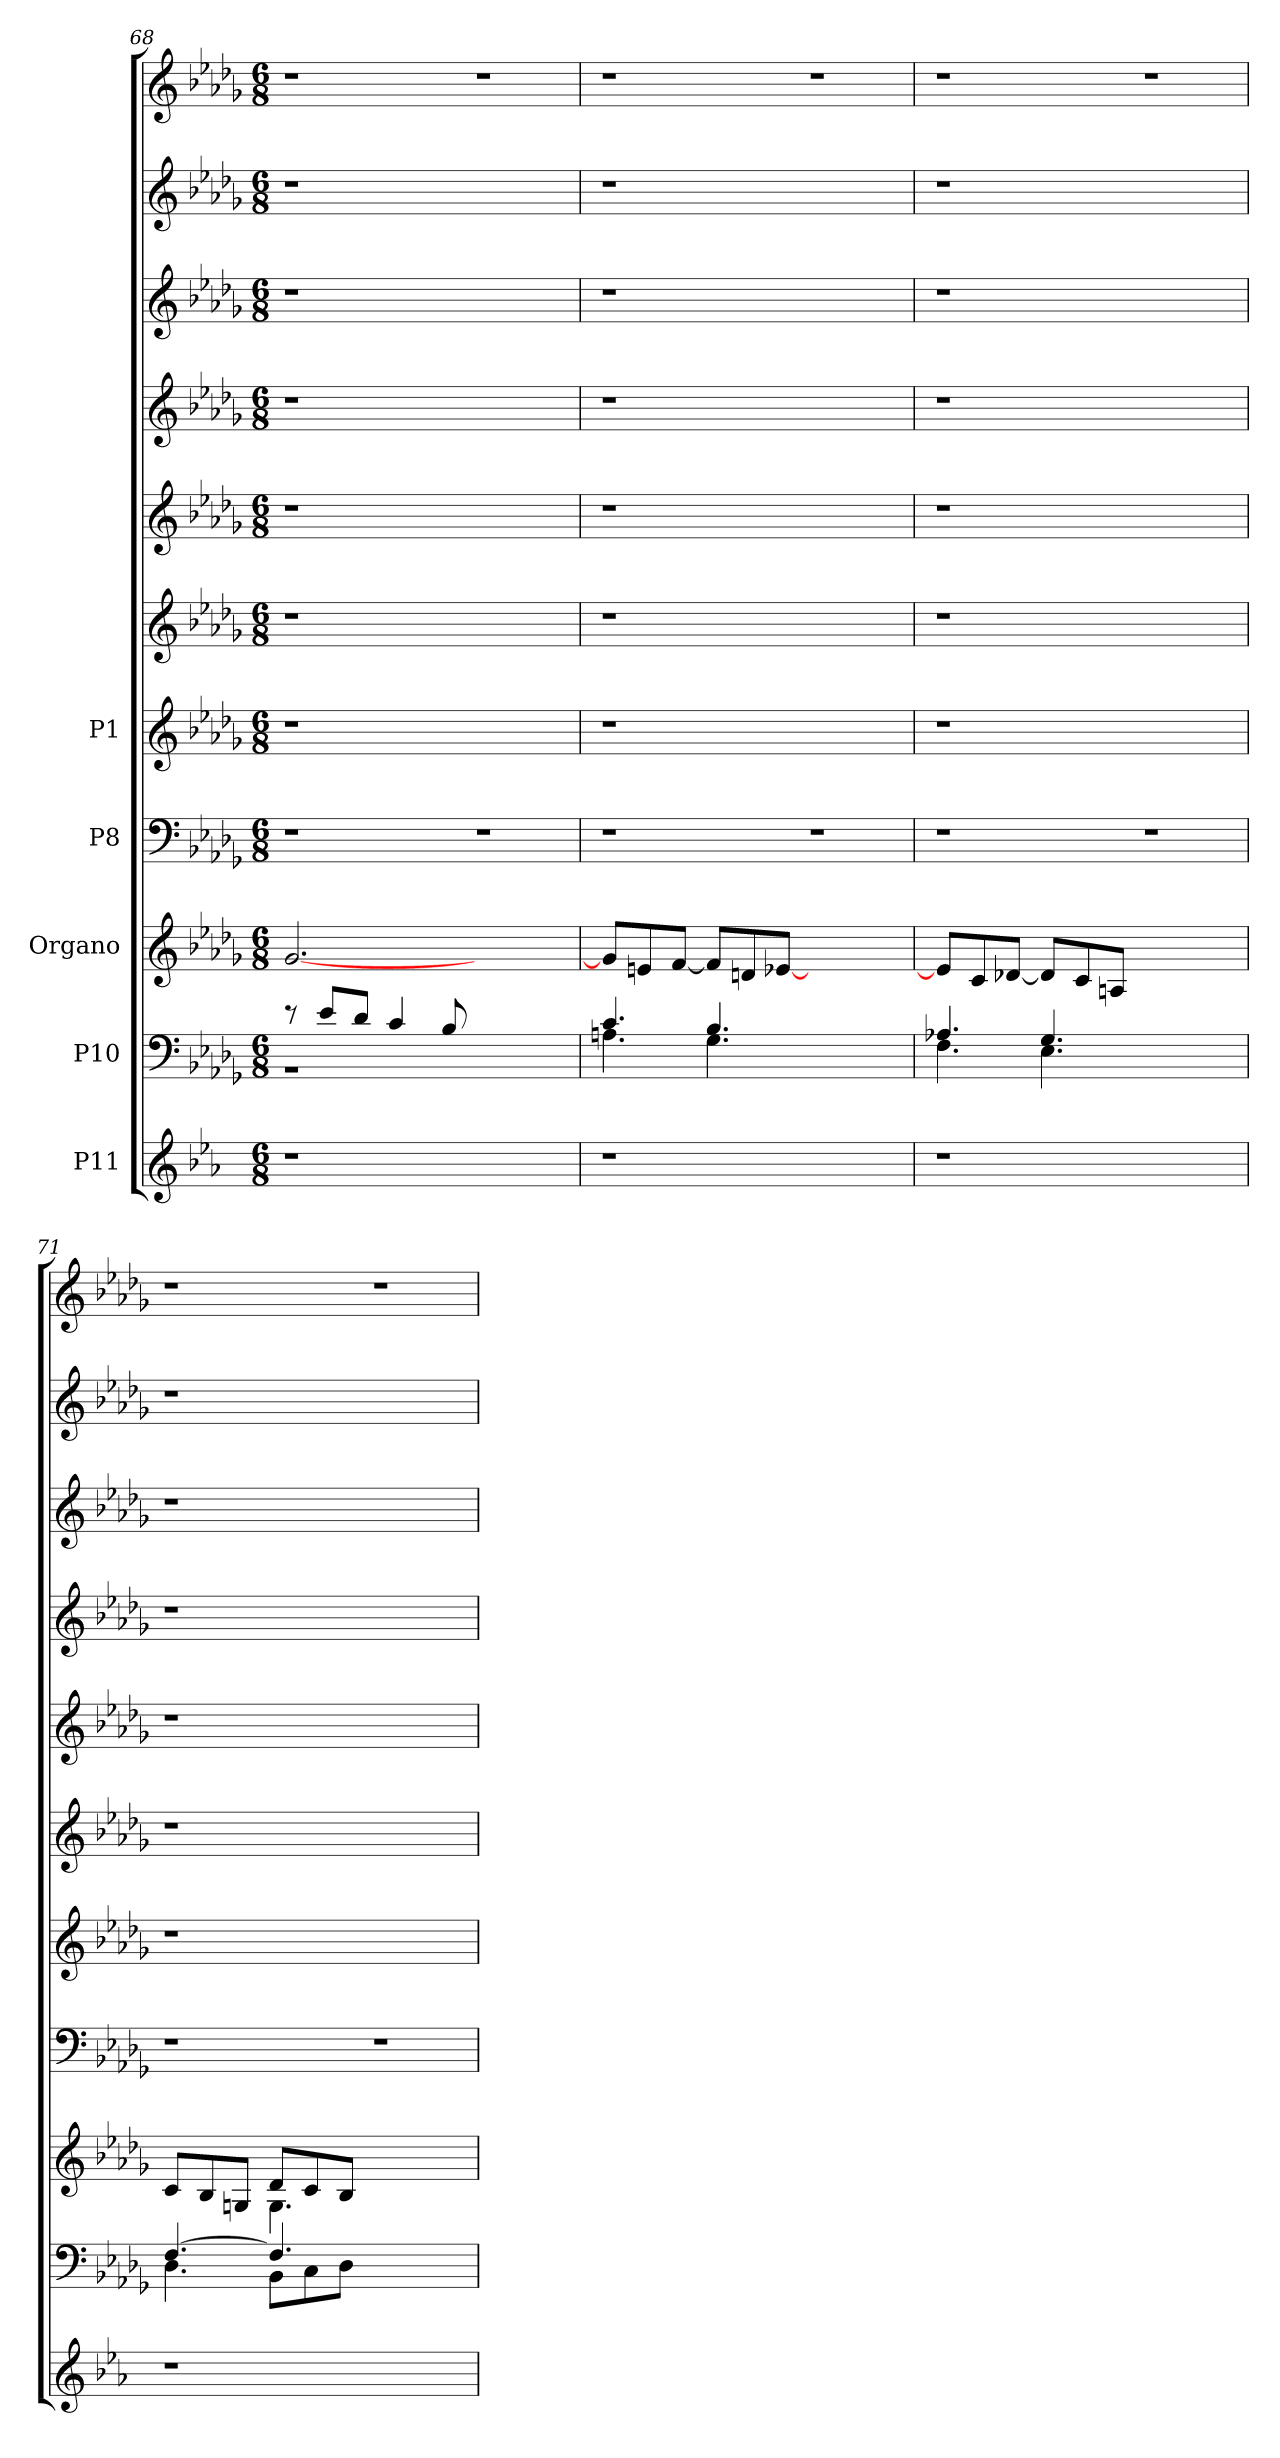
**kern	**kern	**kern	**kern	**kern	**kern	**kern	**kern	**kern	**kern	**kern
*part5	*part4	*part3	*part2	*part1	*part1	*part1	*part1	*part1	*part1	*part1
*staff11	*staff10	*staff9	*staff8	*staff7	*staff6	*staff5	*staff4	*staff3	*staff2	*staff1
*I"P11	*I"P10	*I"Organo	*I"P8	*I"P1	*	*	*	*	*	*
*clefG2	*clefF4	*clefG2	*clefF4	*clefG2	*clefG2	*clefG2	*clefG2	*clefG2	*clefG2	*clefG2
*k[b-e-a-]	*k[b-e-a-d-g-]	*k[b-e-a-d-g-]	*k[b-e-a-d-g-]	*k[b-e-a-d-g-]	*k[b-e-a-d-g-]	*k[b-e-a-d-g-]	*k[b-e-a-d-g-]	*k[b-e-a-d-g-]	*k[b-e-a-d-g-]	*k[b-e-a-d-g-]
*E-:	*D-:	*D-:	*D-:	*D-:	*D-:	*D-:	*D-:	*D-:	*D-:	*D-:
*M6/8	*M6/8	*M6/8	*M6/8	*M6/8	*M6/8	*M6/8	*M6/8	*M6/8	*M6/8	*M6/8
=68	=68	=68	=68	=68	=68	=68	=68	=68	=68	=68
*	*^	*	*	*	*	*	*	*	*	*
!LO:N:vis=1	!	!LO:N:vis=1	!	!LO:N:vis=1	!LO:N:vis=1	!LO:N:vis=1	!LO:N:vis=1	!LO:N:vis=1	!LO:N:vis=1	!LO:N:vis=1	!LO:N:vis=1
2.r	8r	2.r	[2.g-i/	2.r	2.r	2.r	2.r	2.r	2.r	2.r	2.r
.	8e-i/L	.	.	.	.	.	.	.	.	.	.
.	8d-i/J	.	.	.	.	.	.	.	.	.	.
.	4ci/	.	.	.	.	.	.	.	.	.	.
.	8B-i/	.	.	.	.	.	.	.	.	.	.
!	!	!	!	!LO:N:vis=1	!	!	!	!	!	!	!LO:N:vis=1
2.ryy	2.ryy	2.ryy	2.ryy	2.r	2.ryy	2.ryy	2.ryy	2.ryy	2.ryy	2.ryy	2.r
!!LO:LB:g=z
=69	=69	=69	=69	=69	=69	=69	=69	=69	=69	=69	=69
!LO:N:vis=1	!	!	!	!LO:N:vis=1	!LO:N:vis=1	!LO:N:vis=1	!LO:N:vis=1	!LO:N:vis=1	!LO:N:vis=1	!LO:N:vis=1	!LO:N:vis=1
2.r	4.ci/	4.Ani\	8g-i/L]	2.r	2.r	2.r	2.r	2.r	2.r	2.r	2.r
.	.	.	8eni/	.	.	.	.	.	.	.	.
.	.	.	[8fi/J	.	.	.	.	.	.	.	.
.	4.B-i/	4.G-i\	8fi/L]	.	.	.	.	.	.	.	.
.	.	.	8dni/	.	.	.	.	.	.	.	.
.	.	.	[8e-Xi/J	.	.	.	.	.	.	.	.
!	!	!	!	!LO:N:vis=1	!	!	!	!	!	!	!LO:N:vis=1
2.ryy	2.ryy	2.ryy	2.ryy	2.r	2.ryy	2.ryy	2.ryy	2.ryy	2.ryy	2.ryy	2.r
=70	=70	=70	=70	=70	=70	=70	=70	=70	=70	=70	=70
!LO:N:vis=1	!	!	!	!LO:N:vis=1	!LO:N:vis=1	!LO:N:vis=1	!LO:N:vis=1	!LO:N:vis=1	!LO:N:vis=1	!LO:N:vis=1	!LO:N:vis=1
2.r	4.A-Xi/	4.Fi\	8e-i/L]	2.r	2.r	2.r	2.r	2.r	2.r	2.r	2.r
.	.	.	8ci/	.	.	.	.	.	.	.	.
.	.	.	[8d-Xi/J	.	.	.	.	.	.	.	.
.	4.G-i/	4.E-i\	8d-i/L]	.	.	.	.	.	.	.	.
.	.	.	8ci/	.	.	.	.	.	.	.	.
.	.	.	8Ani/J	.	.	.	.	.	.	.	.
!	!	!	!	!LO:N:vis=1	!	!	!	!	!	!	!LO:N:vis=1
2.ryy	2.ryy	2.ryy	2.ryy	2.r	2.ryy	2.ryy	2.ryy	2.ryy	2.ryy	2.ryy	2.r
=71	=71	=71	=71	=71	=71	=71	=71	=71	=71	=71	=71
!LO:N:vis=1	!	!	!	!LO:N:vis=1	!LO:N:vis=1	!LO:N:vis=1	!LO:N:vis=1	!LO:N:vis=1	!LO:N:vis=1	!LO:N:vis=1	!LO:N:vis=1
*	*	*	*^	*	*	*	*	*	*	*	*
2.r	[4.Fi/	4.D-i\	8ci/L	4.ryy	2.r	2.r	2.r	2.r	2.r	2.r	2.r	2.r
.	.	.	8B-i/	.	.	.	.	.	.	.	.	.
.	.	.	8Gni/J	.	.	.	.	.	.	.	.	.
.	4.Fi/]	8BB-i\L	8d-i/L	4.Gi\	.	.	.	.	.	.	.	.
.	.	8Ci\	8ci/	.	.	.	.	.	.	.	.	.
.	.	8D-i\J	8B-i/J	.	.	.	.	.	.	.	.	.
!	!	!	!	!	!LO:N:vis=1	!	!	!	!	!	!	!LO:N:vis=1
2.ryy	2.ryy	2.ryy	2.ryy	2.ryy	2.r	2.ryy	2.ryy	2.ryy	2.ryy	2.ryy	2.ryy	2.r
*	*v	*v	*	*	*	*	*	*	*	*	*	*
*	*	*v	*v	*	*	*	*	*	*	*	*
=	=	=	=	=	=	=	=	=	=	=
*-	*-	*-	*-	*-	*-	*-	*-	*-	*-	*-
